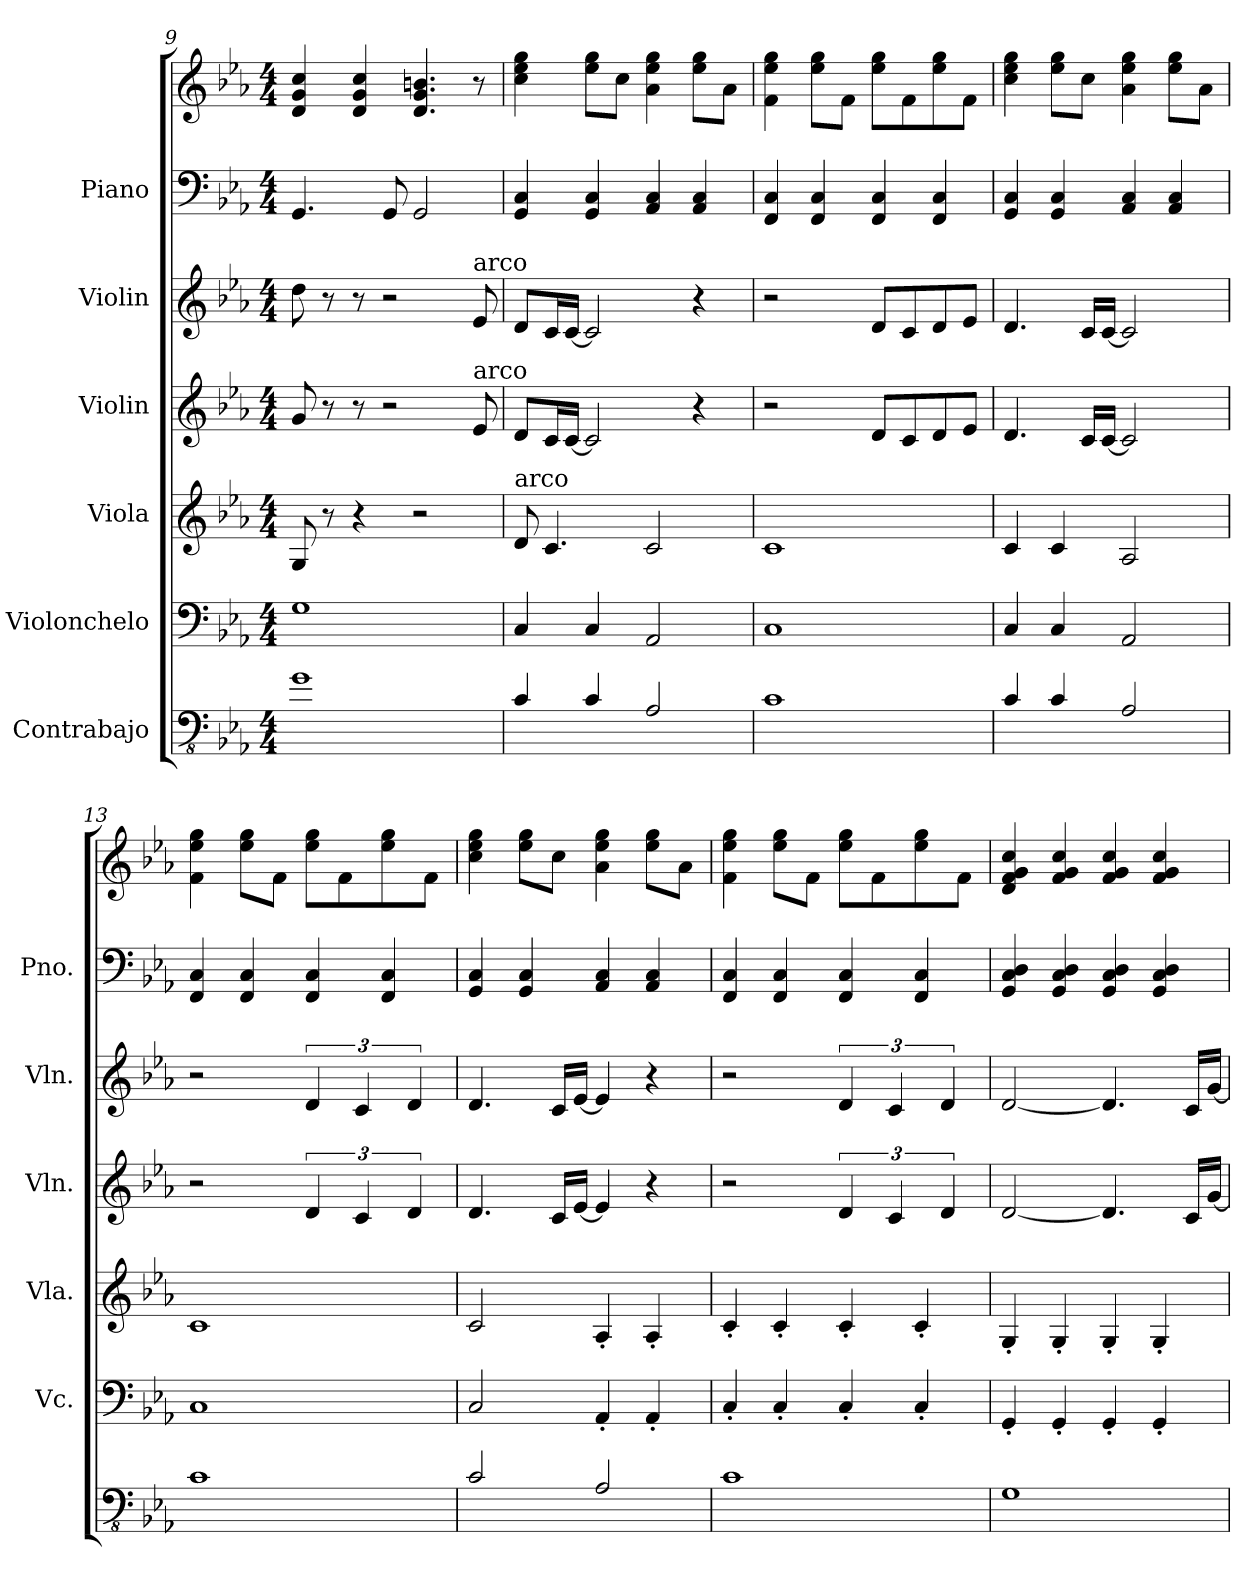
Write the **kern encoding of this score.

**kern	**kern	**kern	**kern	**kern	**kern	**kern
*part6	*part5	*part4	*part3	*part2	*part1	*part1
*staff7	*staff6	*staff5	*staff4	*staff3	*staff2	*staff1
*I"Contrabajo	*I"Violonchelo	*I"Viola	*I"Violin	*I"Violin	*I"Piano	*
*	*I'Vc.	*I'Vla.	*I'Vln.	*I'Vln.	*I'Pno.	*
*clefFv4	*clefF4	*clefG2	*clefG2	*clefG2	*clefF4	*clefG2
*ITrd7c12	*	*	*	*	*	*
*k[b-e-a-]	*k[b-e-a-]	*k[b-e-a-]	*k[b-e-a-]	*k[b-e-a-]	*k[b-e-a-]	*k[b-e-a-]
*M4/4	*M4/4	*M4/4	*M4/4	*M4/4	*M4/4	*M4/4
=9	=9	=9	=9	=9	=9	=9
1GG	1G	8G/	8g/	8dd\	4.GG/	4d/ 4g/ 4cc/
.	.	8r	8r	8r	.	.
.	.	4r	8r	8r	.	4d/ 4g/ 4cc/
.	.	.	2r	2r	8GG/	.
.	.	2r	.	.	2GG/	4.d/ 4.g/ 4.bn/
!	!	!	!	!LO:TX:a:t=arco	!	!
!	!	!	!LO:TX:a:t=arco	!	!	!
.	.	.	8e-/	8e-/	.	8r
=10	=10	=10	=10	=10	=10	=10
!	!	!LO:TX:a:t=arco	!	!	!	!
4CC/	4C/	8d/	8d/L	8d/L	4GG/ 4C/	4cc\ 4ee-\ 4gg\
.	.	4.c/	16c/L	16c/L	.	.
.	.	.	[16c/JJ	[16c/JJ	.	.
4CC/	4C/	.	2c/]	2c/]	4GG/ 4C/	8ee-\ 8gg\L
.	.	.	.	.	.	8cc\J
2AAA-/	2AA-/	2c/	.	.	4AA-/ 4C/	4a-\ 4ee-\ 4gg\
.	.	.	4r	4r	4AA-/ 4C/	8ee-\ 8gg\L
.	.	.	.	.	.	8a-\J
=11	=11	=11	=11	=11	=11	=11
1CC	1C	1c	2r	2r	4FF/ 4C/	4f\ 4ee-\ 4gg\
.	.	.	.	.	4FF/ 4C/	8ee-\ 8gg\L
.	.	.	.	.	.	8f\J
.	.	.	8d/L	8d/L	4FF/ 4C/	8ee-\ 8gg\L
.	.	.	8c/	8c/	.	8f\
.	.	.	8d/	8d/	4FF/ 4C/	8ee-\ 8gg\
.	.	.	8e-/J	8e-/J	.	8f\J
=12	=12	=12	=12	=12	=12	=12
4CC/	4C/	4c/	4.d/	4.d/	4GG/ 4C/	4cc\ 4ee-\ 4gg\
4CC/	4C/	4c/	.	.	4GG/ 4C/	8ee-\ 8gg\L
.	.	.	16c/LL	16c/LL	.	8cc\J
.	.	.	[16c/JJ	[16c/JJ	.	.
2AAA-/	2AA-/	2A-/	2c/]	2c/]	4AA-/ 4C/	4a-\ 4ee-\ 4gg\
.	.	.	.	.	4AA-/ 4C/	8ee-\ 8gg\L
.	.	.	.	.	.	8a-\J
!!LO:PB:g=z
=13	=13	=13	=13	=13	=13	=13
1CC	1C	1c	2r	2r	4FF/ 4C/	4f\ 4ee-\ 4gg\
.	.	.	.	.	4FF/ 4C/	8ee-\ 8gg\L
.	.	.	.	.	.	8f\J
.	.	.	6d/	6d/	4FF/ 4C/	8ee-\ 8gg\L
.	.	.	.	.	.	8f\
.	.	.	6c/	6c/	.	.
.	.	.	.	.	4FF/ 4C/	8ee-\ 8gg\
.	.	.	6d/	6d/	.	.
.	.	.	.	.	.	8f\J
=14	=14	=14	=14	=14	=14	=14
2CC/	2C/	2c/	4.d/	4.d/	4GG/ 4C/	4cc\ 4ee-\ 4gg\
.	.	.	.	.	4GG/ 4C/	8ee-\ 8gg\L
.	.	.	16c/LL	16c/LL	.	8cc\J
.	.	.	[16e-/JJ	[16e-/JJ	.	.
2AAA-/	4AA-'/	4A-'/	4e-/]	4e-/]	4AA-/ 4C/	4a-\ 4ee-\ 4gg\
.	4AA-'/	4A-'/	4r	4r	4AA-/ 4C/	8ee-\ 8gg\L
.	.	.	.	.	.	8a-\J
=15	=15	=15	=15	=15	=15	=15
1CC	4C'/	4c'/	2r	2r	4FF/ 4C/	4f\ 4ee-\ 4gg\
.	4C'/	4c'/	.	.	4FF/ 4C/	8ee-\ 8gg\L
.	.	.	.	.	.	8f\J
.	4C'/	4c'/	6d/	6d/	4FF/ 4C/	8ee-\ 8gg\L
.	.	.	.	.	.	8f\
.	.	.	6c/	6c/	.	.
.	4C'/	4c'/	.	.	4FF/ 4C/	8ee-\ 8gg\
.	.	.	6d/	6d/	.	.
.	.	.	.	.	.	8f\J
=16	=16	=16	=16	=16	=16	=16
1GGG	4GG'/	4G'/	[2d/	[2d/	4GG/ 4C/ 4D/	4d/ 4f/ 4g/ 4cc/
.	4GG'/	4G'/	.	.	4GG/ 4C/ 4D/	4f/ 4g/ 4cc/
.	4GG'/	4G'/	4.d/]	4.d/]	4GG/ 4C/ 4D/	4f/ 4g/ 4cc/
.	4GG'/	4G'/	.	.	4GG/ 4C/ 4D/	4f/ 4g/ 4cc/
.	.	.	16c/LL	16c/LL	.	.
.	.	.	[16g/JJ	[16g/JJ	.	.
=	=	=	=	=	=	=
*-	*-	*-	*-	*-	*-	*-
